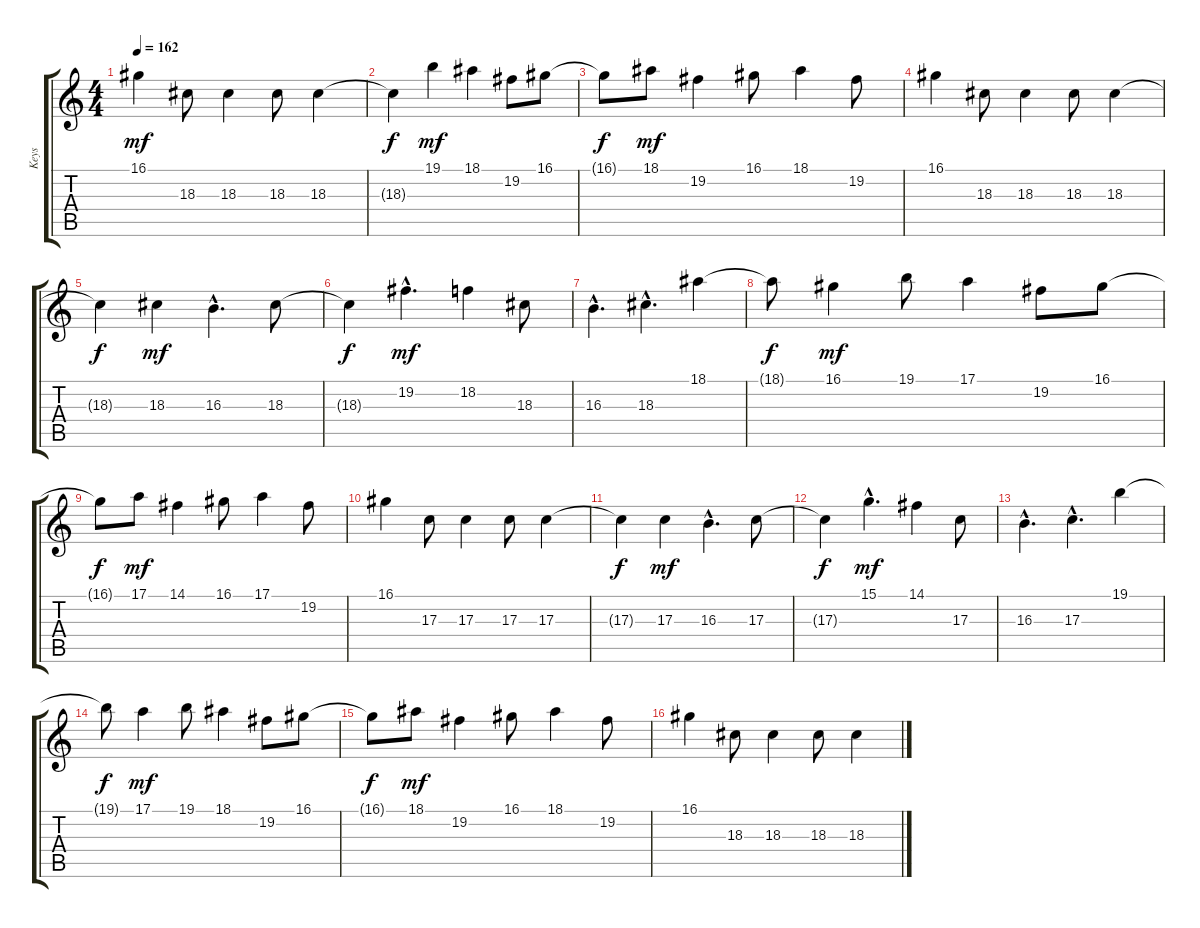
\track ("Keys" "Keys") {instrument churchorgan}
\staff {score tabs}
\tuning (E4 B3 G3 D3 A2 E2) {hide}
\ts (4 4)
\tempo 162
\clef g2
\ks c
16.1.4{dy mf} 18.3.8 18.3.4 18.3.8 18.3.4 |
18.3{t}.4{dy f} 19.1.4{dy mf} 18.1.4 19.2.8 16.1.8 |
16.1{t}.8{dy f} 18.1.8{dy mf} 19.2.4 16.1.8 18.1.4 19.2.8 |
16.1.4 18.3.8 18.3.4 18.3.8 18.3.4 |
18.3{t}.4{dy f} 18.3.4{dy mf} 16.3{hac}.4{d} 18.3.8 |
18.3{t}.4{dy f} 19.2{hac}.4{d dy mf} 18.2.4 18.3.8 |
16.3{hac}.4{d} 18.3{hac}.4{d} 18.1.4 |
18.1{t}.8{dy f} 16.1.4{dy mf} 19.1.8 17.1.4 19.2.8 16.1.8 |
16.1{t}.8{dy f} 17.1.8{dy mf} 14.1.4 16.1.8 17.1.4 19.2.8 |
16.1.4 17.3.8 17.3.4 17.3.8 17.3.4 |
17.3{t}.4{dy f} 17.3.4{dy mf} 16.3{hac}.4{d} 17.3.8 |
17.3{t}.4{dy f} 15.1{hac}.4{d dy mf} 14.1.4 17.3.8 |
16.3{hac}.4{d} 17.3{hac}.4{d} 19.1.4 |
19.1{t}.8{dy f} 17.1.4{dy mf} 19.1.8 18.1.4 19.2.8 16.1.8 |
16.1{t}.8{dy f} 18.1.8{dy mf} 19.2.4 16.1.8 18.1.4 19.2.8 |
16.1.4 18.3.8 18.3.4 18.3.8 18.3.4
